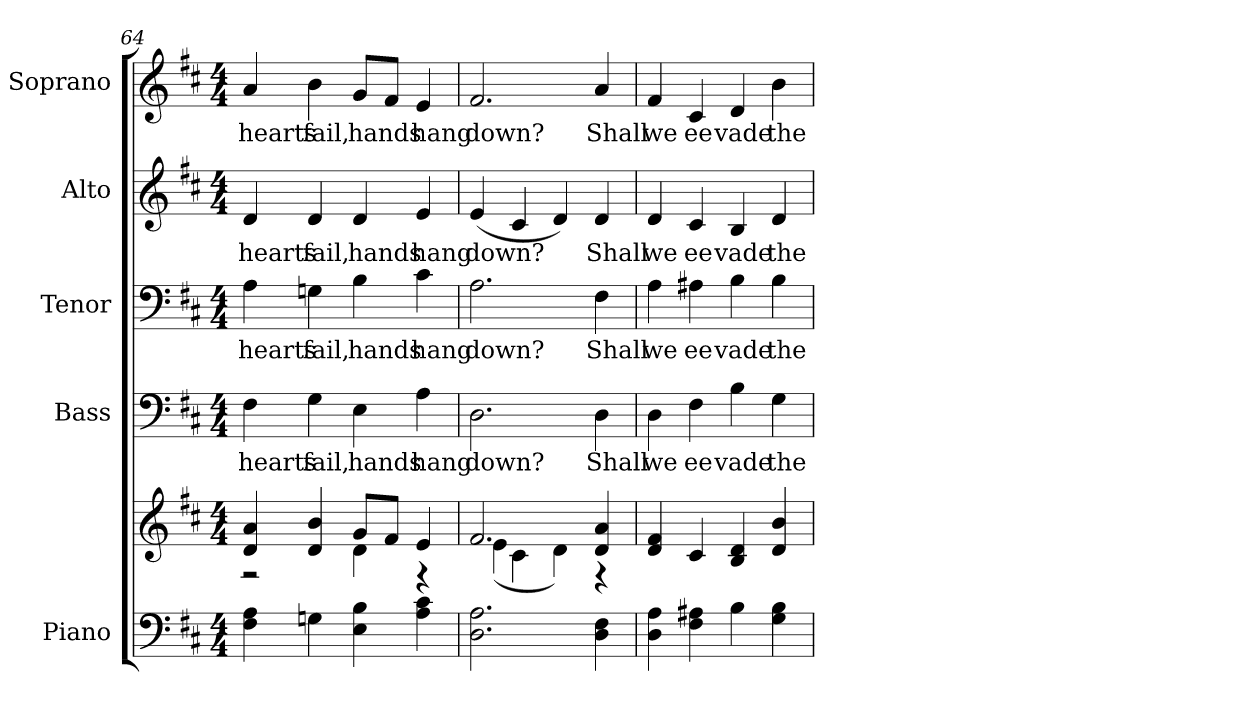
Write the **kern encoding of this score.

**kern	**kern	**kern	**text	**kern	**text	**kern	**text	**kern	**text
*part5	*part5	*part4	*part4	*part3	*part3	*part2	*part2	*part1	*part1
*staff6	*staff5	*staff4	*staff4	*staff3	*staff3	*staff2	*staff2	*staff1	*staff1
*I"Piano	*	*I"Bass	*	*I"Tenor	*	*I"Alto	*	*I"Soprano	*
*I'Pno.	*	*I'B.	*	*I'T.	*	*I'A.	*	*I'S.	*
!!LO:PB:g=z
*clefF4	*clefG2	*clefF4	*	*clefF4	*	*clefG2	*	*clefG2	*
*k[f#c#]	*k[f#c#]	*k[f#c#]	*	*k[f#c#]	*	*k[f#c#]	*	*k[f#c#]	*
*D:	*D:	*D:	*	*D:	*	*D:	*	*D:	*
*M4/4	*M4/4	*M4/4	*	*M4/4	*	*M4/4	*	*M4/4	*
=64	=64	=64	=64	=64	=64	=64	=64	=64	=64
*	*^	*	*	*	*	*	*	*	*
!	!	!	!	!LO:LY:b:color=#000000	!	!	!	!	!	!
!	!	!	!	!	!	!LO:LY:b:color=#000000	!	!	!	!
!	!	!	!	!	!	!	!	!LO:LY:b:color=#000000	!	!
!	!	!	!	!	!	!	!	!	!	!LO:LY:b:color=#000000
4F#i\ 4Ai	4di/ 4ai	2r	4F#i\	hearts	4Ai\	hearts	4di/	hearts	4ai/	hearts
!	!	!	!	!LO:LY:b:color=#000000	!	!	!	!	!	!
!	!	!	!	!	!	!LO:LY:b:color=#000000	!	!	!	!
!	!	!	!	!	!	!	!	!LO:LY:b:color=#000000	!	!
!	!	!	!	!	!	!	!	!	!	!LO:LY:b:color=#000000
4Gni\	4di/ 4bi	.	4Gi\	fail,	4Gni\	fail,	4di/	fail,	4bi\	fail,
!	!	!	!	!LO:LY:b:color=#000000	!	!	!	!	!	!
!	!	!	!	!	!	!LO:LY:b:color=#000000	!	!	!	!
!	!	!	!	!	!	!	!	!LO:LY:b:color=#000000	!	!
!	!	!	!	!	!	!	!	!	!	!LO:LY:b:color=#000000
4Ei\ 4Bi	8gi/L	4di\	4Ei\	hands	4Bi\	hands	4di/	hands	8gi/L	hands
.	8f#i/J	.	.	.	.	.	.	.	8f#i/J	.
!	!	!	!	!LO:LY:b:color=#000000	!	!	!	!	!	!
!	!	!	!	!	!	!LO:LY:b:color=#000000	!	!	!	!
!	!	!	!	!	!	!	!	!LO:LY:b:color=#000000	!	!
!	!	!	!	!	!	!	!	!	!	!LO:LY:b:color=#000000
4Ai\ 4c#i	4ei/	4r	4Ai\	hang	4c#i\	hang	4ei/	hang	4ei/	hang
=65	=65	=65	=65	=65	=65	=65	=65	=65	=65	=65
!	!	!	!	!LO:LY:b:color=#000000	!	!	!	!	!	!
!	!	!	!	!	!	!LO:LY:b:color=#000000	!	!	!	!
!	!	!	!	!	!	!	!	!LO:LY:b:color=#000000	!	!
!	!	!	!	!	!	!	!	!	!	!LO:LY:b:color=#000000
2.Di\ 2.Ai	2.f#i/	(4ei\	2.Di\	down?	2.Ai\	down?	(4ei/	down?	2.f#i/	down?
.	.	4c#i\	.	.	.	.	4c#i/	.	.	.
.	.	4di\)	.	.	.	.	4di/)	.	.	.
!	!	!	!	!LO:LY:b:color=#000000	!	!	!	!	!	!
!	!	!	!	!	!	!LO:LY:b:color=#000000	!	!	!	!
!	!	!	!	!	!	!	!	!LO:LY:b:color=#000000	!	!
!	!	!	!	!	!	!	!	!	!	!LO:LY:b:color=#000000
4Di\ 4F#i	4di/ 4ai	4r	4Di\	Shall	4F#i\	Shall	4di/	Shall	4ai/	Shall
*	*v	*v	*	*	*	*	*	*	*	*
!!LO:PB:g=z
=66	=66	=66	=66	=66	=66	=66	=66	=66	=66
*	*^	*	*	*	*	*	*	*	*
!	!	!	!	!LO:LY:b:color=#000000	!	!	!	!	!	!
*	*v	*v	*	*	*	*	*	*	*	*
*	*^	*	*	*	*	*	*	*	*
!	!	!	!	!	!	!LO:LY:b:color=#000000	!	!	!	!
*	*v	*v	*	*	*	*	*	*	*	*
*	*^	*	*	*	*	*	*	*	*
!	!	!	!	!	!	!	!	!LO:LY:b:color=#000000	!	!
*	*v	*v	*	*	*	*	*	*	*	*
*	*^	*	*	*	*	*	*	*	*
!	!	!	!	!	!	!	!	!	!	!LO:LY:b:color=#000000
*	*v	*v	*	*	*	*	*	*	*	*
4Di\ 4Ai	4di/ 4f#i	4Di\	we	4Ai\	we	4di/	we	4f#i/	we
!	!	!	!LO:LY:b:color=#000000	!	!	!	!	!	!
!	!	!	!	!	!LO:LY:b:color=#000000	!	!	!	!
!	!	!	!	!	!	!	!LO:LY:b:color=#000000	!	!
!	!	!	!	!	!	!	!	!	!LO:LY:b:color=#000000
4F#i\ 4A#Xi	4c#i/	4F#i\	ee	4A#Xi\	ee	4c#i/	ee	4c#i/	ee
!	!	!	!LO:LY:b:color=#000000	!	!	!	!	!	!
!	!	!	!	!	!LO:LY:b:color=#000000	!	!	!	!
!	!	!	!	!	!	!	!LO:LY:b:color=#000000	!	!
!	!	!	!	!	!	!	!	!	!LO:LY:b:color=#000000
4Bi\	4Bi/ 4di	4Bi\	vade	4Bi\	vade	4Bi/	vade	4di/	vade
!	!	!	!LO:LY:b:color=#000000	!	!	!	!	!	!
!	!	!	!	!	!LO:LY:b:color=#000000	!	!	!	!
!	!	!	!	!	!	!	!LO:LY:b:color=#000000	!	!
!	!	!	!	!	!	!	!	!	!LO:LY:b:color=#000000
4Gi\ 4Bi	4di/ 4bi	4Gi\	the	4Bi\	the	4di/	the	4bi\	the
=	=	=	=	=	=	=	=	=	=
*-	*-	*-	*-	*-	*-	*-	*-	*-	*-
